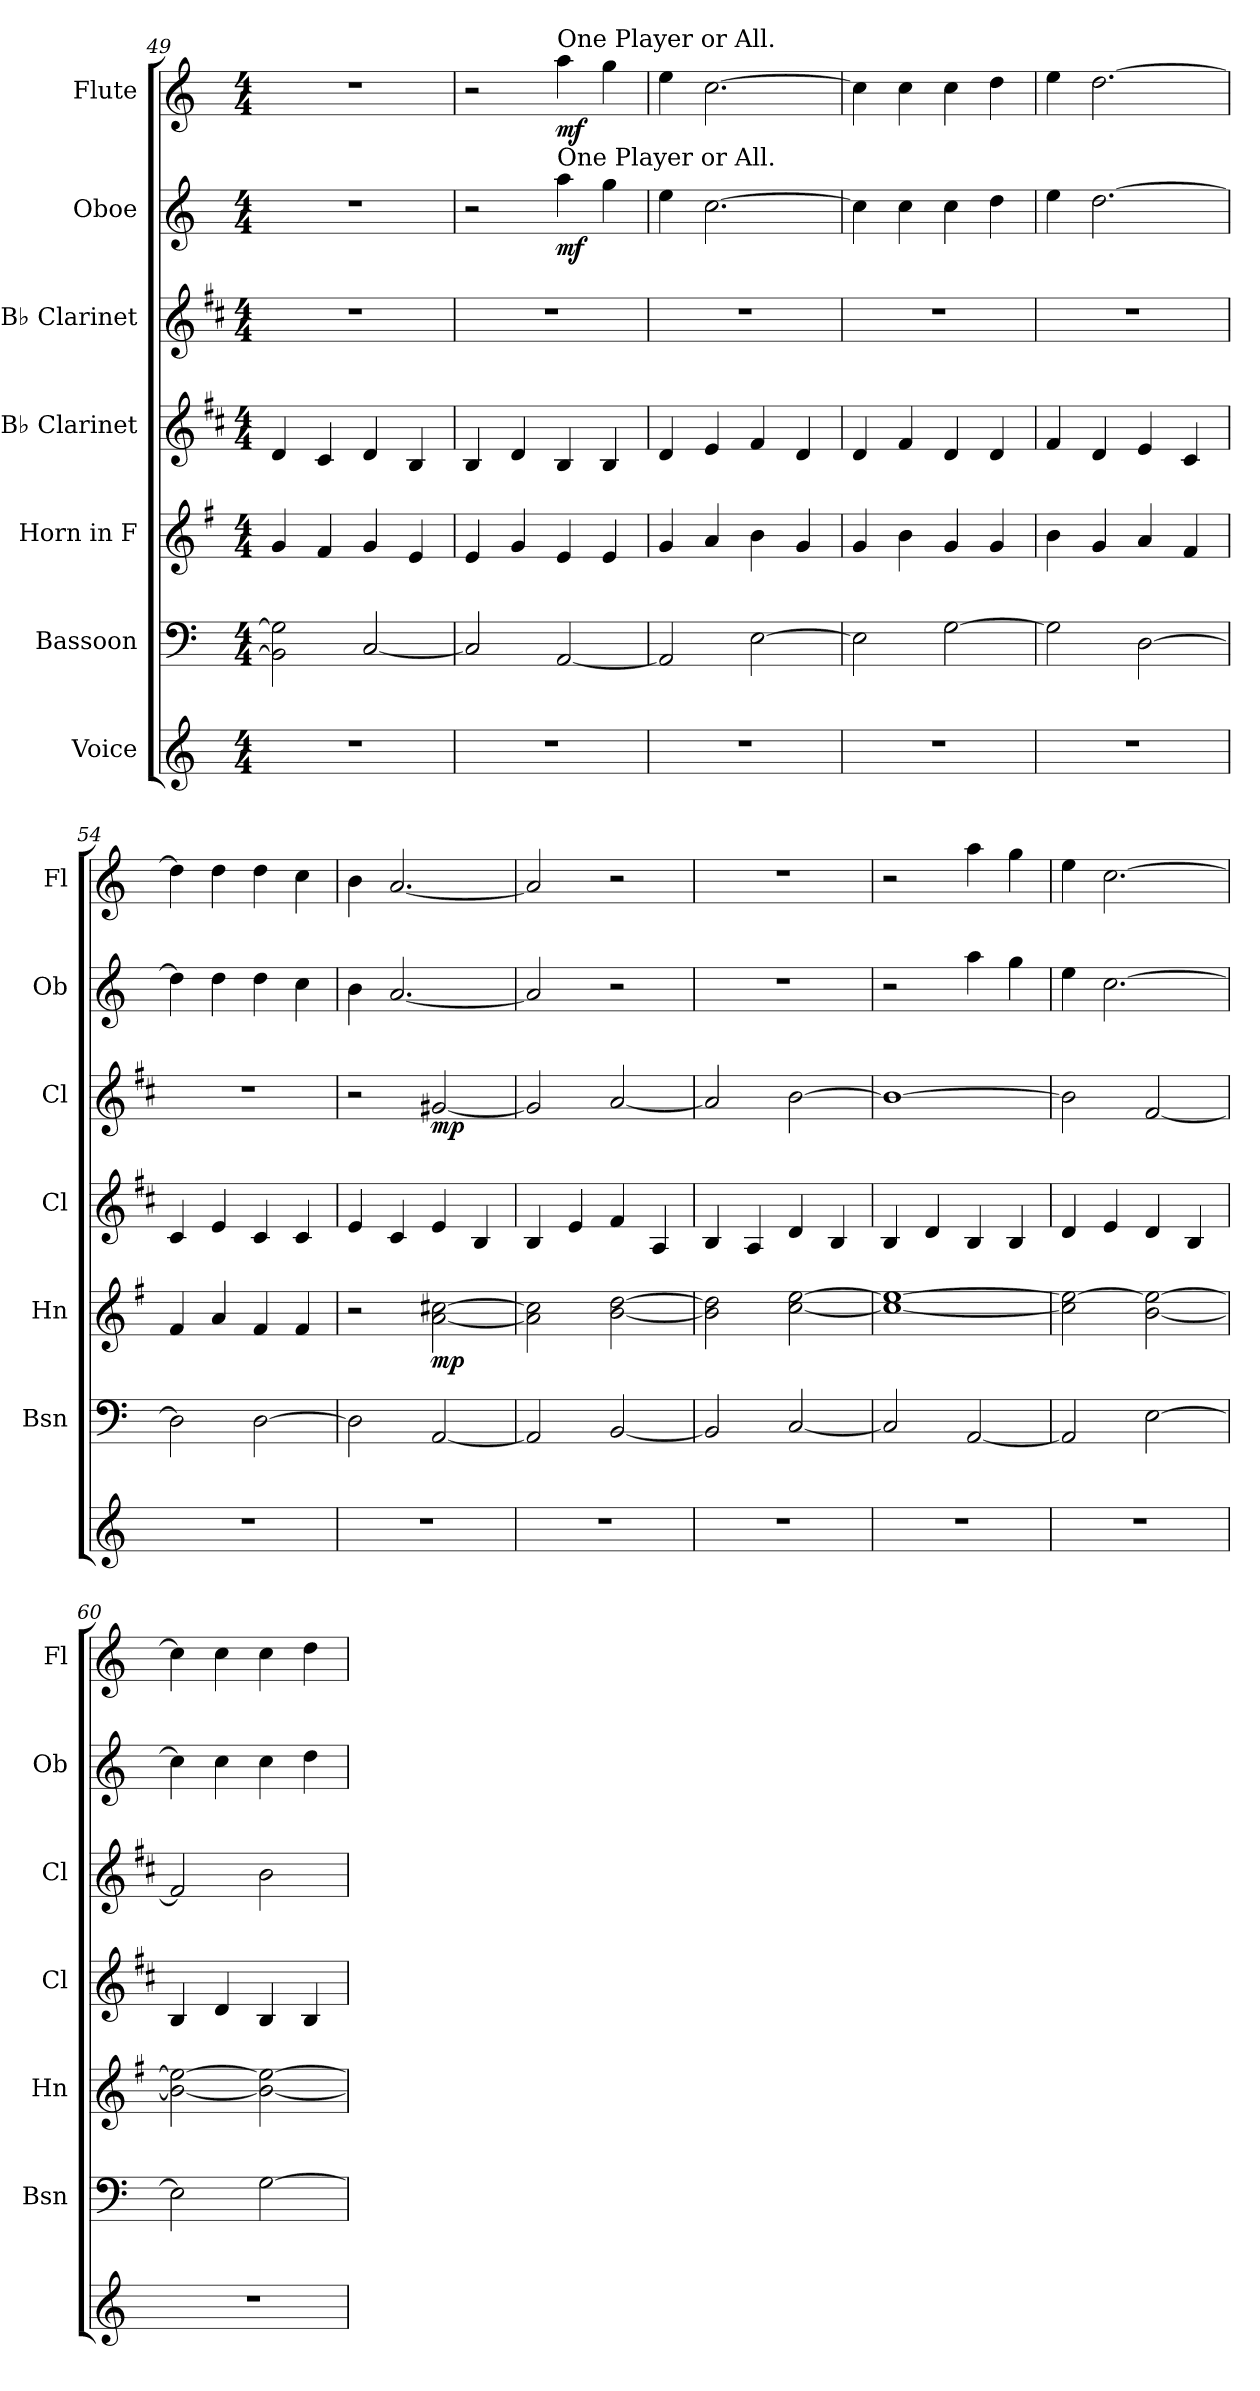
**kern	**kern	**kern	**dynam	**kern	**kern	**dynam	**kern	**dynam	**kern	**dynam
*part7	*part6	*part5	*part5	*part4	*part3	*part3	*part2	*part2	*part1	*part1
*staff7	*staff6	*staff5	*staff5	*staff4	*staff3	*staff3	*staff2	*staff2	*staff1	*staff1
*I"Voice	*I"Bassoon	*I"Horn in F	*	*I"B♭ Clarinet	*I"B♭ Clarinet	*	*I"Oboe	*	*I"Flute	*
*	*I'Bsn	*I'Hn	*	*I'Cl	*I'Cl	*	*I'Ob	*	*I'Fl	*
*clefG2	*clefF4	*clefG2	*	*clefG2	*clefG2	*	*clefG2	*	*clefG2	*
*	*	*ITrd4c7	*	*ITrd1c2	*ITrd1c2	*	*	*	*	*
*k[]	*k[]	*k[]	*	*k[]	*k[]	*	*k[]	*	*k[]	*
*M4/4	*M4/4	*M4/4	*	*M4/4	*M4/4	*	*M4/4	*	*M4/4	*
=49	=49	=49	=49	=49	=49	=49	=49	=49	=49	=49
1r	2BB\] 2G\]	4c/	.	4c/	1r	.	1r	.	1r	.
.	.	4B/	.	4B/	.	.	.	.	.	.
.	[2C/	4c/	.	4c/	.	.	.	.	.	.
.	.	4A/	.	4A/	.	.	.	.	.	.
=50	=50	=50	=50	=50	=50	=50	=50	=50	=50	=50
1r	2C/]	4A/	.	4A/	1r	.	2r	.	2r	.
.	.	4c/	.	4c/	.	.	.	.	.	.
!	!	!	!	!	!	!	!	!	!LO:TX:a:t=One Player or All.	!
!	!	!	!	!	!	!	!LO:TX:a:t=One Player or All.	!	!	!
!	!	!	!	!	!	!	!	!LO:DY:b	!	!LO:DY:b
.	[2AA/	4A/	.	4A/	.	.	4aa\	mf	4aa\	mf
.	.	4A/	.	4A/	.	.	4gg\	.	4gg\	.
=51	=51	=51	=51	=51	=51	=51	=51	=51	=51	=51
1r	2AA/]	4c/	.	4c/	1r	.	4ee\	.	4ee\	.
.	.	4d/	.	4d/	.	.	[2.cc\	.	[2.cc\	.
.	[2E\	4e\	.	4e/	.	.	.	.	.	.
.	.	4c/	.	4c/	.	.	.	.	.	.
=52	=52	=52	=52	=52	=52	=52	=52	=52	=52	=52
1r	2E\]	4c/	.	4c/	1r	.	4cc\]	.	4cc\]	.
.	.	4e\	.	4e/	.	.	4cc\	.	4cc\	.
.	[2G\	4c/	.	4c/	.	.	4cc\	.	4cc\	.
.	.	4c/	.	4c/	.	.	4dd\	.	4dd\	.
!!LO:PB:g=z
=53	=53	=53	=53	=53	=53	=53	=53	=53	=53	=53
1r	2G\]	4e\	.	4e/	1r	.	4ee\	.	4ee\	.
.	.	4c/	.	4c/	.	.	[2.dd\	.	[2.dd\	.
.	[2D\	4d/	.	4d/	.	.	.	.	.	.
.	.	4B/	.	4B/	.	.	.	.	.	.
=54	=54	=54	=54	=54	=54	=54	=54	=54	=54	=54
1r	2D\]	4B/	.	4B/	1r	.	4dd\]	.	4dd\]	.
.	.	4d/	.	4d/	.	.	4dd\	.	4dd\	.
.	[2D\	4B/	.	4B/	.	.	4dd\	.	4dd\	.
.	.	4B/	.	4B/	.	.	4cc\	.	4cc\	.
=55	=55	=55	=55	=55	=55	=55	=55	=55	=55	=55
1r	2D\]	2r	.	4d/	2r	.	4b\	.	4b\	.
.	.	.	.	4B/	.	.	[2.a/	.	[2.a/	.
!	!	!	!LO:DY:b	!	!	!LO:DY:b	!	!	!	!
.	[2AA/	[2d\ [2f#X\	mp	4d/	[2f#X/	mp	.	.	.	.
.	.	.	.	4A/	.	.	.	.	.	.
=56	=56	=56	=56	=56	=56	=56	=56	=56	=56	=56
1r	2AA/]	2d\] 2f#\]	.	4A/	2f#/]	.	2a/]	.	2a/]	.
.	.	.	.	4d/	.	.	.	.	.	.
.	[2BB/	[2e\ [2g\	.	4e/	[2g/	.	2r	.	2r	.
.	.	.	.	4G/	.	.	.	.	.	.
=57	=57	=57	=57	=57	=57	=57	=57	=57	=57	=57
1r	2BB/]	2e\] 2g\]	.	4A/	2g/]	.	1r	.	1r	.
.	.	.	.	4G/	.	.	.	.	.	.
.	[2C/	[2f\ [2a\	.	4c/	[2a\	.	.	.	.	.
.	.	.	.	4A/	.	.	.	.	.	.
=58	=58	=58	=58	=58	=58	=58	=58	=58	=58	=58
1r	2C/]	1f_ 1a_	.	4A/	1a_	.	2r	.	2r	.
.	.	.	.	4c/	.	.	.	.	.	.
.	[2AA/	.	.	4A/	.	.	4aa\	.	4aa\	.
.	.	.	.	4A/	.	.	4gg\	.	4gg\	.
=59	=59	=59	=59	=59	=59	=59	=59	=59	=59	=59
1r	2AA/]	2f\] 2a\_	.	4c/	2a\]	.	4ee\	.	4ee\	.
.	.	.	.	4d/	.	.	[2.cc\	.	[2.cc\	.
.	[2E\	[2e\ 2a\_	.	4c/	[2e/	.	.	.	.	.
.	.	.	.	4A/	.	.	.	.	.	.
=60	=60	=60	=60	=60	=60	=60	=60	=60	=60	=60
1r	2E\]	2e\_ 2a\_	.	4A/	2e/]	.	4cc\]	.	4cc\]	.
.	.	.	.	4c/	.	.	4cc\	.	4cc\	.
.	[2G\	2e\_ 2a\_	.	4A/	2a\	.	4cc\	.	4cc\	.
.	.	.	.	4A/	.	.	4dd\	.	4dd\	.
=	=	=	=	=	=	=	=	=	=	=
*-	*-	*-	*-	*-	*-	*-	*-	*-	*-	*-
